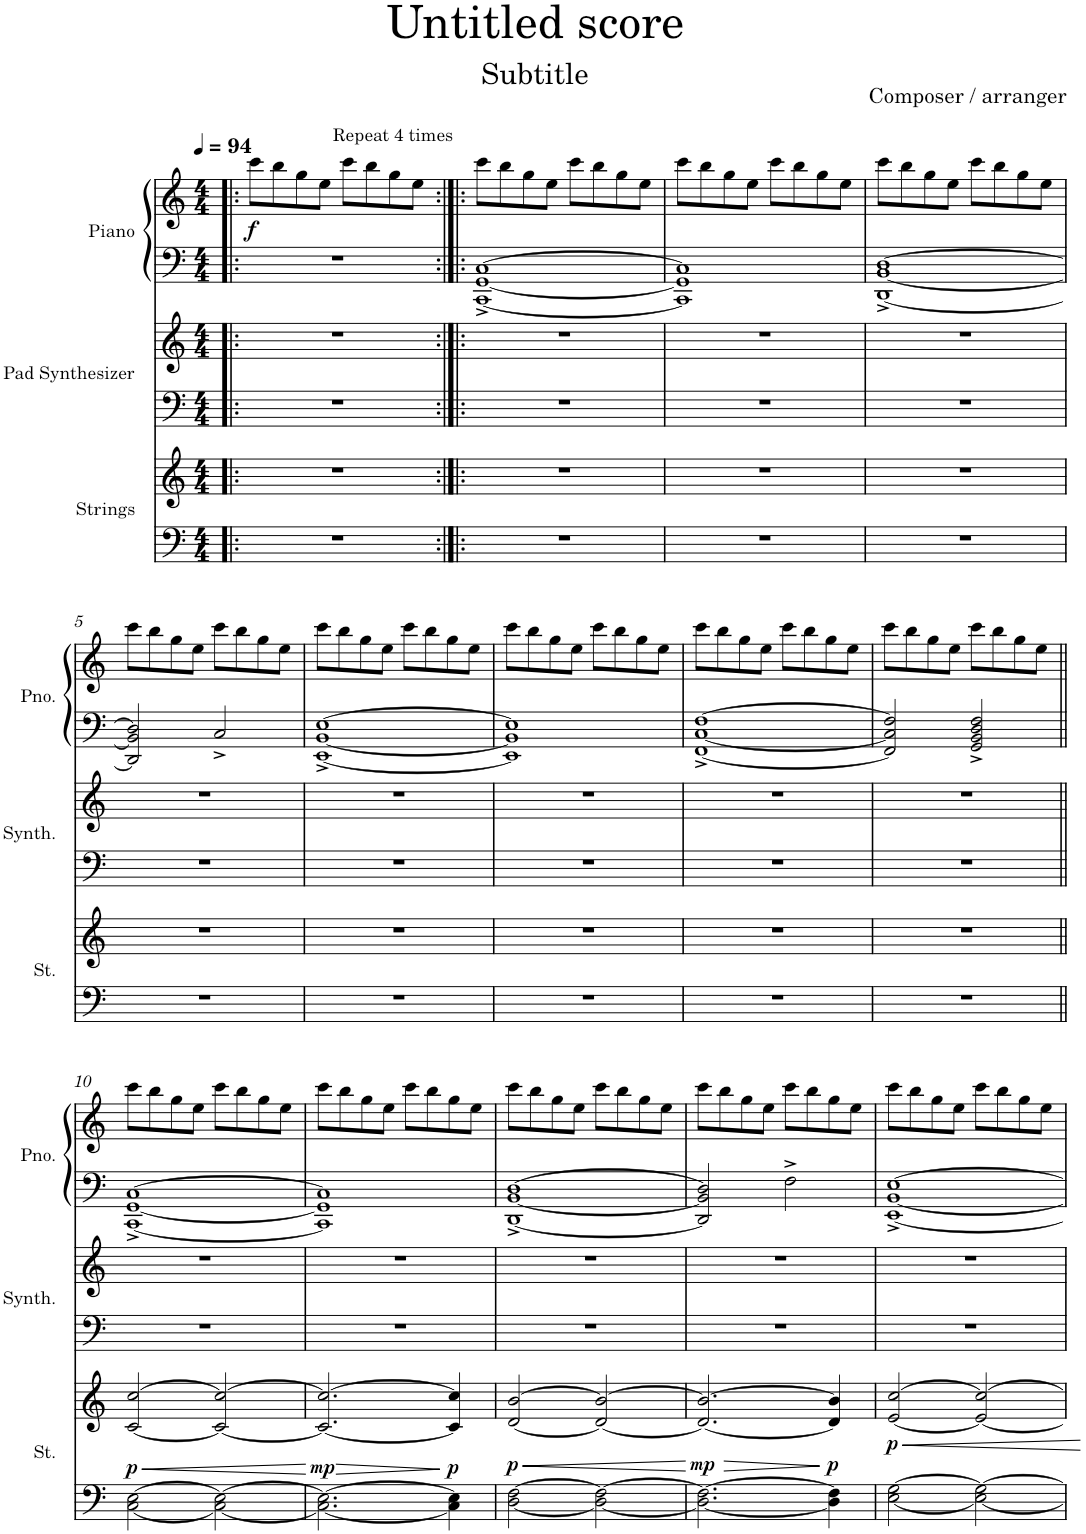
**kern	**kern	**dynam	**kern	**kern	**kern	**kern	**dynam
*part3	*part3	*part3	*part2	*part2	*part1	*part1	*part1
*staff6	*staff5	*staff5/6	*staff4	*staff3	*staff2	*staff1	*staff1/2
*I"Strings	*	*	*I"Pad Synthesizer	*	*I"Piano	*	*
*I'St.	*	*	*I'Synth.	*	*I'Pno.	*	*
*clefF4	*clefG2	*	*clefF4	*clefG2	*clefF4	*clefG2	*
*k[]	*k[]	*	*k[]	*k[]	*k[]	*k[]	*
*M4/4	*M4/4	*	*M4/4	*M4/4	*M4/4	*M4/4	*
*MM94	*MM94	*	*MM94	*MM94	*MM94	*MM94	*
=1!|:	=1!|:	=1!|:	=1!|:	=1!|:	=1!|:	=1!|:	=1!|:
!	!	!	!	!	!	!LO:TX:a:t=Repeat 4 times	!
!	!	!	!	!	!	!	!LO:DY:b
1r	1r	.	1r	1r	1r	8ccc\L	f
.	.	.	.	.	.	8bb\	.
.	.	.	.	.	.	8gg\	.
.	.	.	.	.	.	8ee\J	.
.	.	.	.	.	.	8ccc\L	.
.	.	.	.	.	.	8bb\	.
.	.	.	.	.	.	8gg\	.
.	.	.	.	.	.	8ee\J	.
=2:|!|:	=2:|!|:	=2:|!|:	=2:|!|:	=2:|!|:	=2:|!|:	=2:|!|:	=2:|!|:
1r	1r	.	1r	1r	[1CC^ [1GG^ [1C^	8ccc\L	.
.	.	.	.	.	.	8bb\	.
.	.	.	.	.	.	8gg\	.
.	.	.	.	.	.	8ee\J	.
.	.	.	.	.	.	8ccc\L	.
.	.	.	.	.	.	8bb\	.
.	.	.	.	.	.	8gg\	.
.	.	.	.	.	.	8ee\J	.
=3	=3	=3	=3	=3	=3	=3	=3
1r	1r	.	1r	1r	1CC] 1GG] 1C]	8ccc\L	.
.	.	.	.	.	.	8bb\	.
.	.	.	.	.	.	8gg\	.
.	.	.	.	.	.	8ee\J	.
.	.	.	.	.	.	8ccc\L	.
.	.	.	.	.	.	8bb\	.
.	.	.	.	.	.	8gg\	.
.	.	.	.	.	.	8ee\J	.
=4	=4	=4	=4	=4	=4	=4	=4
1r	1r	.	1r	1r	[1DD^ [1BB^ [1D^	8ccc\L	.
.	.	.	.	.	.	8bb\	.
.	.	.	.	.	.	8gg\	.
.	.	.	.	.	.	8ee\J	.
.	.	.	.	.	.	8ccc\L	.
.	.	.	.	.	.	8bb\	.
.	.	.	.	.	.	8gg\	.
.	.	.	.	.	.	8ee\J	.
!!LO:LB:g=z
=5	=5	=5	=5	=5	=5	=5	=5
1r	1r	.	1r	1r	2DD/] 2BB/] 2D/]	8ccc\L	.
.	.	.	.	.	.	8bb\	.
.	.	.	.	.	.	8gg\	.
.	.	.	.	.	.	8ee\J	.
.	.	.	.	.	2C^/	8ccc\L	.
.	.	.	.	.	.	8bb\	.
.	.	.	.	.	.	8gg\	.
.	.	.	.	.	.	8ee\J	.
=6	=6	=6	=6	=6	=6	=6	=6
1r	1r	.	1r	1r	[1EE^ [1BB^ [1E^	8ccc\L	.
.	.	.	.	.	.	8bb\	.
.	.	.	.	.	.	8gg\	.
.	.	.	.	.	.	8ee\J	.
.	.	.	.	.	.	8ccc\L	.
.	.	.	.	.	.	8bb\	.
.	.	.	.	.	.	8gg\	.
.	.	.	.	.	.	8ee\J	.
=7	=7	=7	=7	=7	=7	=7	=7
1r	1r	.	1r	1r	1EE] 1BB] 1E]	8ccc\L	.
.	.	.	.	.	.	8bb\	.
.	.	.	.	.	.	8gg\	.
.	.	.	.	.	.	8ee\J	.
.	.	.	.	.	.	8ccc\L	.
.	.	.	.	.	.	8bb\	.
.	.	.	.	.	.	8gg\	.
.	.	.	.	.	.	8ee\J	.
=8	=8	=8	=8	=8	=8	=8	=8
1r	1r	.	1r	1r	[1FF^ [1C^ [1F^	8ccc\L	.
.	.	.	.	.	.	8bb\	.
.	.	.	.	.	.	8gg\	.
.	.	.	.	.	.	8ee\J	.
.	.	.	.	.	.	8ccc\L	.
.	.	.	.	.	.	8bb\	.
.	.	.	.	.	.	8gg\	.
.	.	.	.	.	.	8ee\J	.
=9	=9	=9	=9	=9	=9	=9	=9
1r	1r	.	1r	1r	2FF/] 2C/] 2F/]	8ccc\L	.
.	.	.	.	.	.	8bb\	.
.	.	.	.	.	.	8gg\	.
.	.	.	.	.	.	8ee\J	.
.	.	.	.	.	2GG/^ 2BB/^ 2D/^ 2F/^	8ccc\L	.
.	.	.	.	.	.	8bb\	.
.	.	.	.	.	.	8gg\	.
.	.	.	.	.	.	8ee\J	.
!!LO:LB:g=z
=10||	=10||	=10||	=10||	=10||	=10||	=10||	=10||
!	!	!LO:HP:b	!	!	!	!	!
!	!	!LO:DY:n=1:b	!	!	!	!	!
[2C\ [2E\	[2c/ [2cc/	< p	1r	1r	[1CC^ [1GG^ [1C^	8ccc\L	.
.	.	.	.	.	.	8bb\	.
.	.	.	.	.	.	8gg\	.
.	.	.	.	.	.	8ee\J	.
2C\_ 2E\_	2c/_ 2cc/_	.	.	.	.	8ccc\L	.
.	.	.	.	.	.	8bb\	.
.	.	.	.	.	.	8gg\	.
.	.	.	.	.	.	8ee\J	.
.	.	[	.	.	.	.	.
=11	=11	=11	=11	=11	=11	=11	=11
!	!	!LO:HP:b	!	!	!	!	!
!	!	!LO:DY:n=1:b	!	!	!	!	!
2.C\_ 2.E\_	2.c/_ 2.cc/_	> mp	1r	1r	1CC] 1GG] 1C]	8ccc\L	.
.	.	.	.	.	.	8bb\	.
.	.	.	.	.	.	8gg\	.
.	.	.	.	.	.	8ee\J	.
.	.	.	.	.	.	8ccc\L	.
.	.	.	.	.	.	8bb\	.
!	!	!LO:DY:n=2:b	!	!	!	!	!
4C\] 4E\]	4c/] 4cc/]	] p	.	.	.	8gg\	.
.	.	.	.	.	.	8ee\J	.
=12	=12	=12	=12	=12	=12	=12	=12
!	!	!LO:HP:b	!	!	!	!	!
!	!	!LO:DY:n=1:b	!	!	!	!	!
[2D\ [2F\	[2d/ [2b/	< p	1r	1r	[1DD^ [1BB^ [1D^	8ccc\L	.
.	.	.	.	.	.	8bb\	.
.	.	.	.	.	.	8gg\	.
.	.	.	.	.	.	8ee\J	.
2D\_ 2F\_	2d/_ 2b/_	.	.	.	.	8ccc\L	.
.	.	.	.	.	.	8bb\	.
.	.	.	.	.	.	8gg\	.
.	.	.	.	.	.	8ee\J	.
.	.	[	.	.	.	.	.
=13	=13	=13	=13	=13	=13	=13	=13
!	!	!LO:HP:b	!	!	!	!	!
!	!	!LO:DY:n=1:b	!	!	!	!	!
2.D\_ 2.F\_	2.d/_ 2.b/_	> mp	1r	1r	2DD/] 2BB/] 2D/]	8ccc\L	.
.	.	.	.	.	.	8bb\	.
.	.	.	.	.	.	8gg\	.
.	.	.	.	.	.	8ee\J	.
.	.	.	.	.	2F^\	8ccc\L	.
.	.	.	.	.	.	8bb\	.
!	!	!LO:DY:n=2:b	!	!	!	!	!
4D\] 4F\]	4d/] 4b/]	] p	.	.	.	8gg\	.
.	.	.	.	.	.	8ee\J	.
=14	=14	=14	=14	=14	=14	=14	=14
!	!	!LO:HP:b	!	!	!	!	!
!	!	!LO:DY:n=1:b	!	!	!	!	!
[2E\ [2G\	[2e/ [2cc/	< p	1r	1r	[1EE^ [1BB^ [1E^	8ccc\L	.
.	.	.	.	.	.	8bb\	.
.	.	.	.	.	.	8gg\	.
.	.	.	.	.	.	8ee\J	.
2E\_ 2G\_	2e/_ 2cc/_	.	.	.	.	8ccc\L	.
.	.	.	.	.	.	8bb\	.
.	.	.	.	.	.	8gg\	.
.	.	.	.	.	.	8ee\J	.
.	.	[	.	.	.	.	.
=	=	=	=	=	=	=	=
*-	*-	*-	*-	*-	*-	*-	*-
